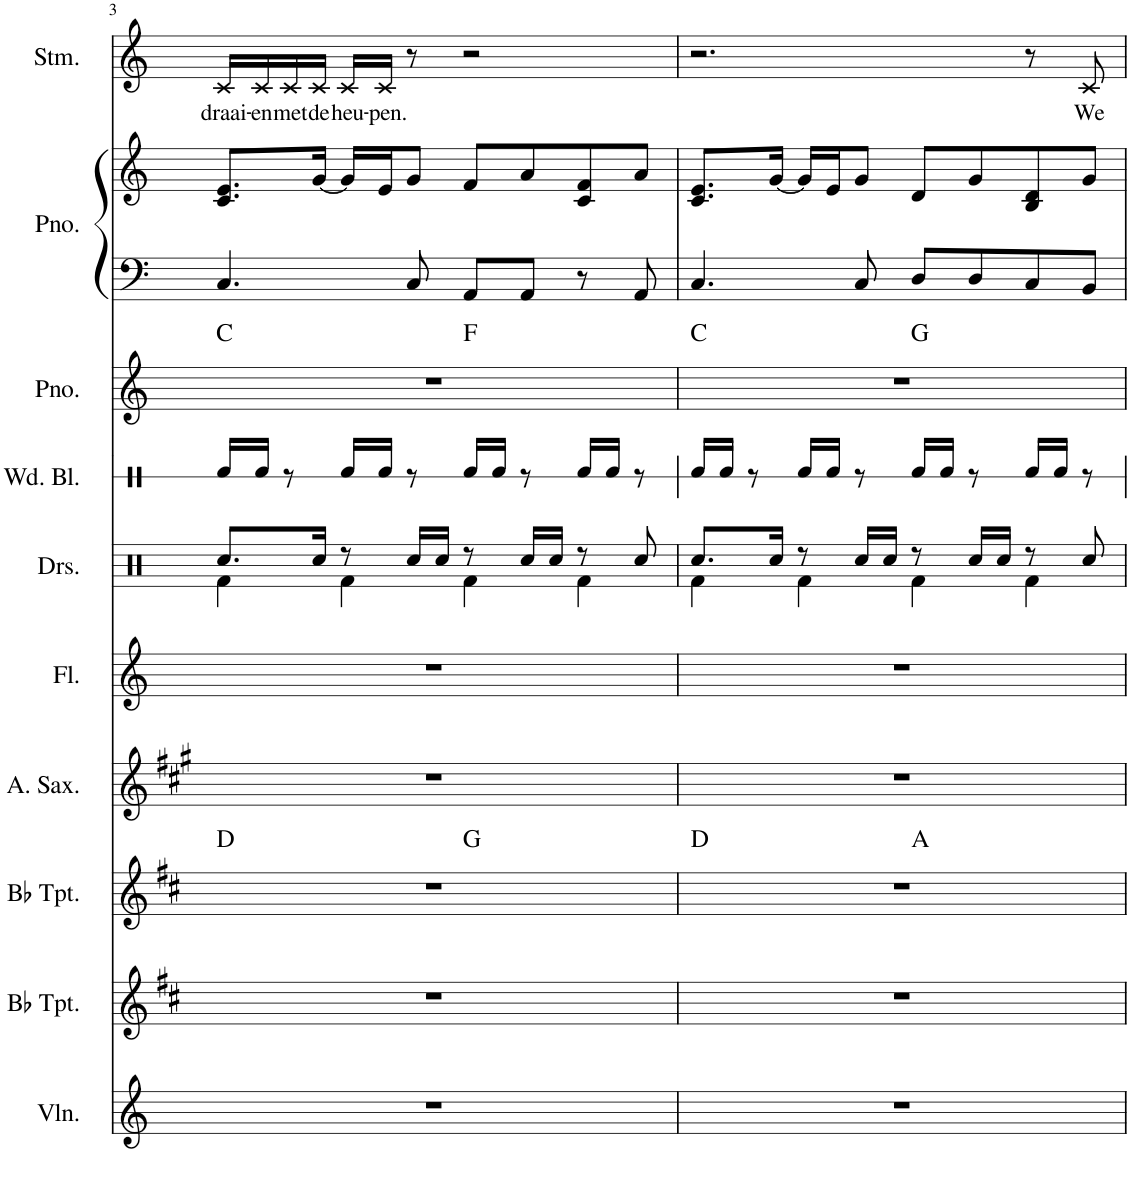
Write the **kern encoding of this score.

**kern	**kern	**kern	**harte	**kern	**kern	**kern	**kern	**kern	**harte	**kern	**kern	**kern	**text
*part10	*part9	*part8	*part8	*part7	*part6	*part5	*part4	*part3	*part3	*part2	*part2	*part1	*part1
*staff11	*staff10	*staff9	*	*staff8	*staff7	*staff6	*staff5	*staff4	*	*staff3	*staff2	*staff1	*staff1
*I"Viool	*I"Trompet in Bb	*I"Trompet in Bb	*	*I"Alt-saxofoon	*I"Dwarsfluit	*I"Drumset	*I"Woodblocks	*I"Piano	*	*I"Piano	*	*I"Stem	*
*	*	*	*	*I'A. Sax.	*	*I'Drs.	*I'Wd. Bl.	*I'Pno.	*	*I'Pno.	*	*I'Stm.	*
!!LO:PB:g=z
*clefG2	*clefG2	*clefG2	*	*clefG2	*clefG2	*clefX	*clefX	*clefG2	*	*clefF4	*clefG2	*clefG2	*
*	*Trd1c2	*Trd1c2	*	*Trd5c9	*	*	*	*	*	*	*	*	*
*k[]	*k[f#c#]	*k[f#c#]	*	*k[f#c#g#]	*k[]	*k[]	*k[]	*k[]	*	*k[]	*k[]	*k[]	*
*M4/4	*M4/4	*M4/4	*	*M4/4	*M4/4	*M4/4	*M4/4	*M4/4	*	*M4/4	*M4/4	*M4/4	*
=3	=3	=3	=3	=3	=3	=3	=3	=3	=3	=3	=3	=3	=3
*	*	*	*	*	*	*^	*	*	*	*	*	*	*
!	!	!	!	!	!	!	!	!	!	!	!	!	!	!LO:LY:b
*	*	*^	*	*	*	*	*	*	*^	*	*	*	*	*
1r	1r	1r	2ryy	D:maj	1r	1r	8.Rcc/L	4Rf\	16Rf/LL	1r	2ryy	C:maj	4.C/	8.c/ 8.e/L	16c/LL	draai-
!	!	!	!	!	!	!	!	!	!	!	!	!	!	!	!	!LO:LY:b
.	.	.	.	.	.	.	.	.	16Rf/JJ	.	.	.	.	.	16c/	-en
!	!	!	!	!	!	!	!	!	!	!	!	!	!	!	!	!LO:LY:b
.	.	.	.	.	.	.	.	.	8r	.	.	.	.	.	16c/	met
!	!	!	!	!	!	!	!	!	!	!	!	!	!	!	!	!LO:LY:b
.	.	.	.	.	.	.	16Rcc/Jk	.	.	.	.	.	.	[16g/Jk	16c/JJ	de
!	!	!	!	!	!	!	!	!	!	!	!	!	!	!	!	!LO:LY:b
.	.	.	.	.	.	.	8r	4Rf\	16Rf/LL	.	.	.	.	16g/LL]	16c/LL	heu-
!	!	!	!	!	!	!	!	!	!	!	!	!	!	!	!	!LO:LY:b
.	.	.	.	.	.	.	.	.	16Rf/JJ	.	.	.	.	16e/J	16c/JJ	-pen.
.	.	.	.	.	.	.	16Rcc/LL	.	8r	.	.	.	8C/	8g/J	8r	.
.	.	.	.	.	.	.	16Rcc/JJ	.	.	.	.	.	.	.	.	.
.	.	.	2ryy	G:maj	.	.	8r	4Rf\	16Rf/LL	.	2ryy	F:maj	8AA/L	8f/L	2r	.
.	.	.	.	.	.	.	.	.	16Rf/JJ	.	.	.	.	.	.	.
.	.	.	.	.	.	.	16Rcc/LL	.	8r	.	.	.	8AA/J	8a/	.	.
.	.	.	.	.	.	.	16Rcc/JJ	.	.	.	.	.	.	.	.	.
.	.	.	.	.	.	.	8r	4Rf\	16Rf/LL	.	.	.	8r	8c/ 8f/	.	.
.	.	.	.	.	.	.	.	.	16Rf/JJ	.	.	.	.	.	.	.
.	.	.	.	.	.	.	8Rcc/	.	8r	.	.	.	8AA/	8a/J	.	.
=4	=4	=4	=4	=4	=4	=4	=4	=4	=4	=4	=4	=4	=4	=4	=4	=4
1r	1r	1r	2ryy	D:maj	1r	1r	8.Rcc/L	4Rf\	16Rf/LL	1r	2ryy	C:maj	4.C/	8.c/ 8.e/L	2.r	.
.	.	.	.	.	.	.	.	.	16Rf/JJ	.	.	.	.	.	.	.
.	.	.	.	.	.	.	.	.	8r	.	.	.	.	.	.	.
.	.	.	.	.	.	.	16Rcc/Jk	.	.	.	.	.	.	[16g/Jk	.	.
.	.	.	.	.	.	.	8r	4Rf\	16Rf/LL	.	.	.	.	16g/LL]	.	.
.	.	.	.	.	.	.	.	.	16Rf/JJ	.	.	.	.	16e/J	.	.
.	.	.	.	.	.	.	16Rcc/LL	.	8r	.	.	.	8C/	8g/J	.	.
.	.	.	.	.	.	.	16Rcc/JJ	.	.	.	.	.	.	.	.	.
.	.	.	2ryy	A:maj	.	.	8r	4Rf\	16Rf/LL	.	2ryy	G:maj	8D/L	8d/L	.	.
.	.	.	.	.	.	.	.	.	16Rf/JJ	.	.	.	.	.	.	.
.	.	.	.	.	.	.	16Rcc/LL	.	8r	.	.	.	8D/	8g/	.	.
.	.	.	.	.	.	.	16Rcc/JJ	.	.	.	.	.	.	.	.	.
.	.	.	.	.	.	.	8r	4Rf\	16Rf/LL	.	.	.	8C/	8B/ 8d/	8r	.
.	.	.	.	.	.	.	.	.	16Rf/JJ	.	.	.	.	.	.	.
!	!	!	!	!	!	!	!	!	!	!	!	!	!	!	!	!LO:LY:b
.	.	.	.	.	.	.	8Rcc/	.	8r	.	.	.	8BB/J	8g/J	8c/	We
*	*	*v	*v	*	*	*	*v	*v	*	*v	*v	*	*	*	*	*
=	=	=	=	=	=	=	=	=	=	=	=	=	=
*-	*-	*-	*-	*-	*-	*-	*-	*-	*-	*-	*-	*-	*-
